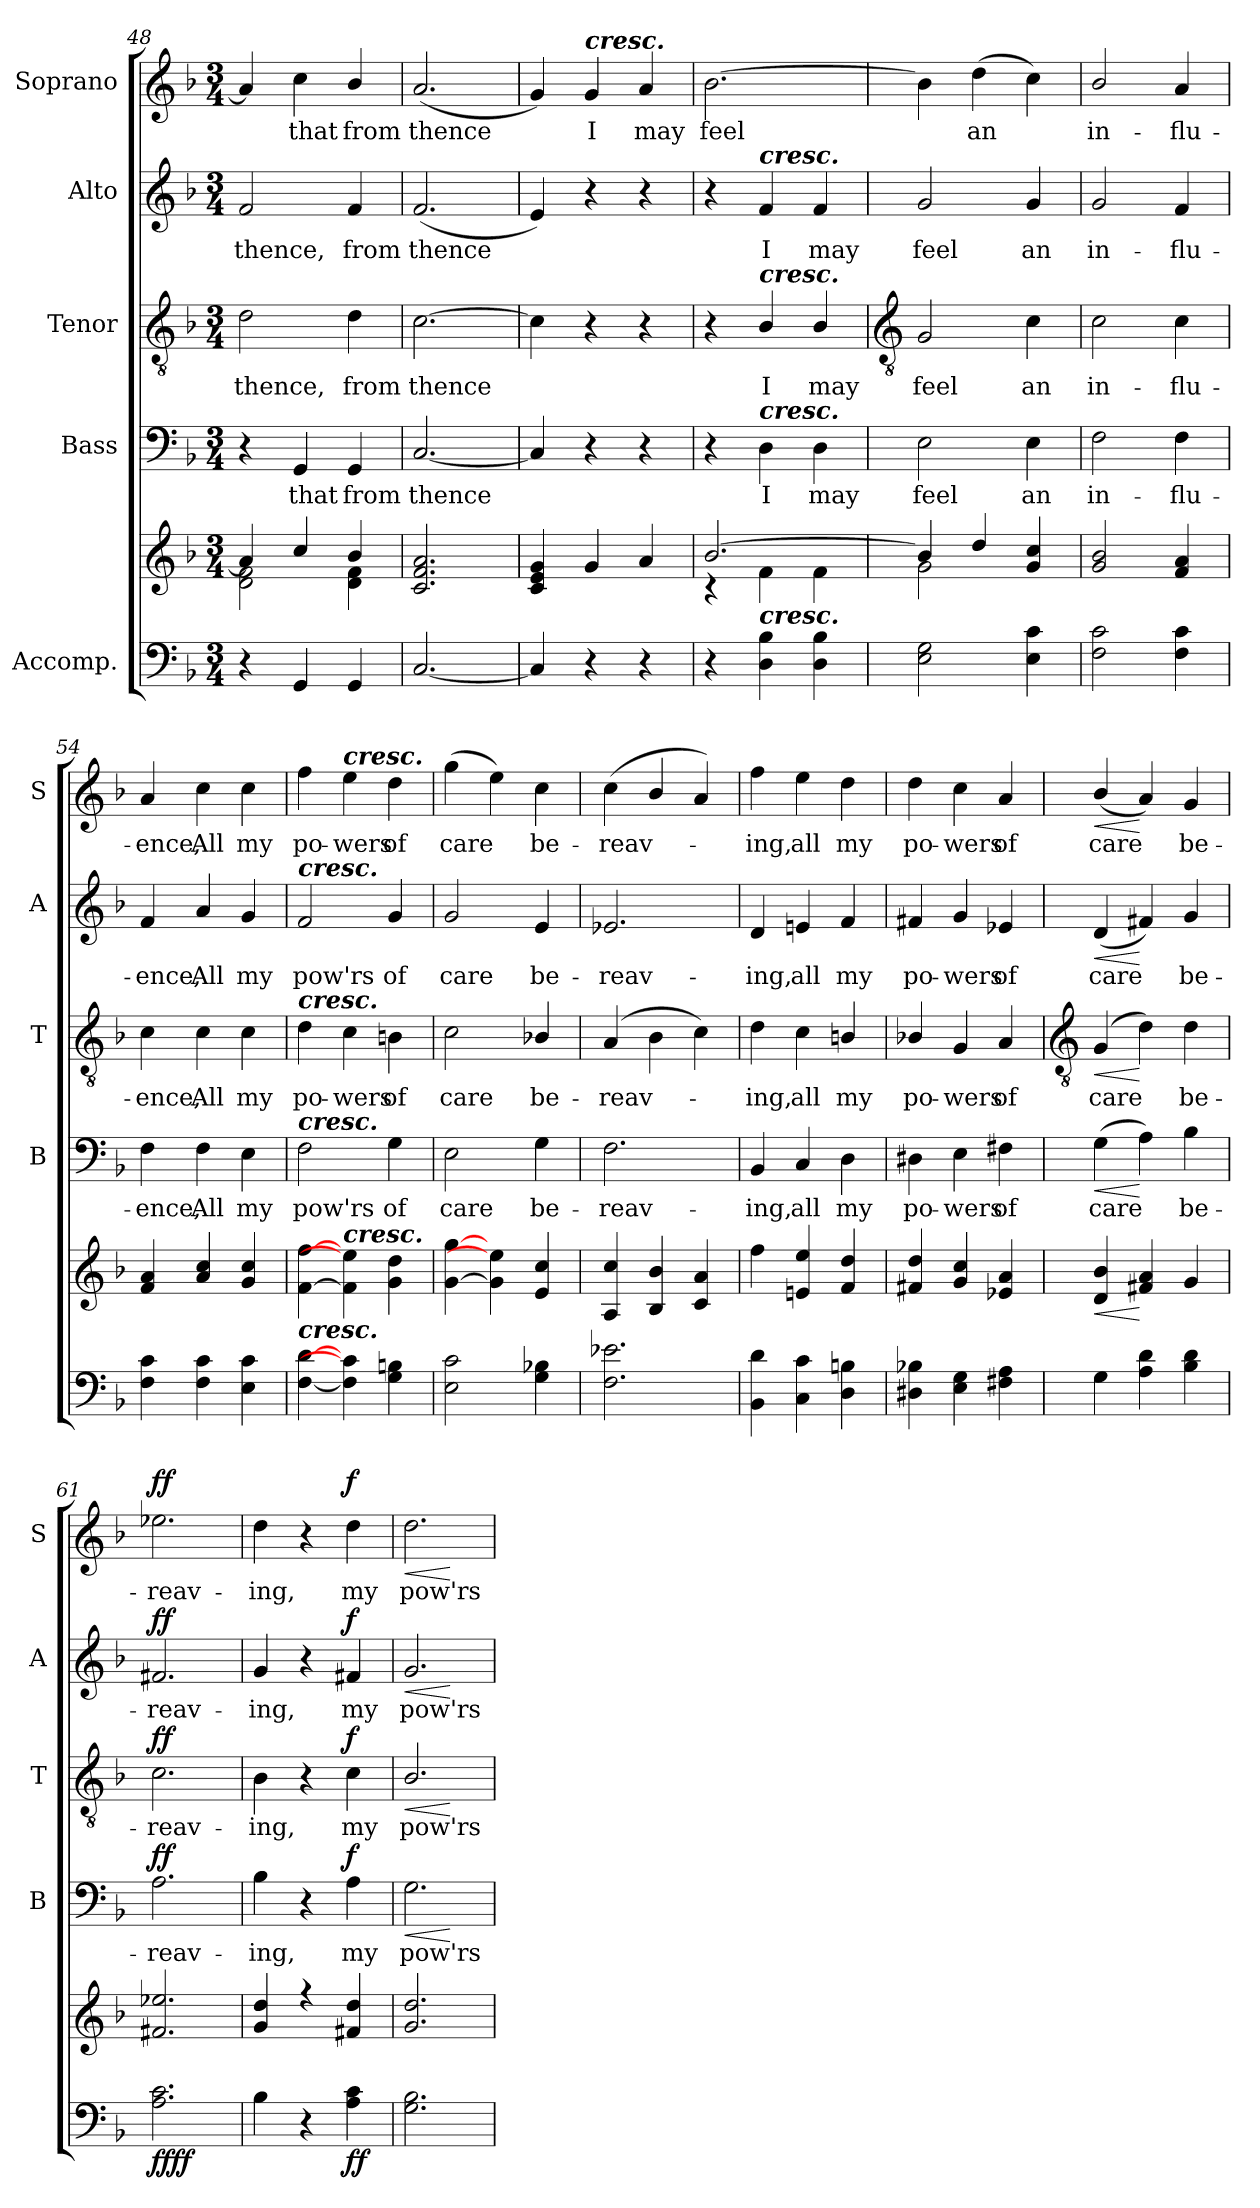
**kern	**kern	**dynam	**kern	**text	**dynam	**kern	**text	**dynam	**kern	**text	**dynam	**kern	**text	**dynam
*part5	*part5	*part5	*part4	*part4	*part4	*part3	*part3	*part3	*part2	*part2	*part2	*part1	*part1	*part1
*staff6	*staff5	*staff5/6	*staff4	*staff4	*staff4	*staff3	*staff3	*staff3	*staff2	*staff2	*staff2	*staff1	*staff1	*staff1
*I"Accomp.	*	*	*I"Bass	*	*	*I"Tenor	*	*	*I"Alto	*	*	*I"Soprano	*	*
*	*	*	*I'B	*	*	*I'T	*	*	*I'A	*	*	*I'S	*	*
*clefF4	*clefG2	*	*clefF4	*	*	*clefGv2	*	*	*clefG2	*	*	*clefG2	*	*
*k[b-]	*k[b-]	*	*k[b-]	*	*	*k[b-]	*	*	*k[b-]	*	*	*k[b-]	*	*
*F:	*F:	*	*F:	*	*	*F:	*	*	*F:	*	*	*F:	*	*
*M3/4	*M3/4	*	*M3/4	*	*	*M3/4	*	*	*M3/4	*	*	*M3/4	*	*
=48	=48	=48	=48	=48	=48	=48	=48	=48	=48	=48	=48	=48	=48	=48
*	*^	*	*	*	*	*	*	*	*	*	*	*	*	*
!	!	!	!	!	!	!	!	!LO:LY:b	!	!	!LO:LY:b	!	!	!	!
4r	4a/]	2d\ 2f\	.	4r	.	.	2d	thence,	.	2f	thence,	.	4a]	.	.
!	!	!	!	!	!LO:LY:b	!	!	!	!	!	!	!	!	!LO:LY:b	!
4GG	4cc/	.	.	4GG	that	.	.	.	.	.	.	.	4cc	that	.
!	!	!	!	!	!LO:LY:b	!	!	!LO:LY:b	!	!	!LO:LY:b	!	!	!LO:LY:b	!
4GG	4b-/	4d\ 4f\	.	4GG	from	.	4d	from	.	4f	from	.	4b-/	from	.
=49	=49	=49	=49	=49	=49	=49	=49	=49	=49	=49	=49	=49	=49	=49	=49
!	!	!LO:N:vis=1	!	!	!LO:LY:b	!	!	!LO:LY:b	!	!	!LO:LY:b	!	!	!LO:LY:b	!
[2.C	2.c/ 2.f/ 2.a/	2.ryy	.	[2.C	thence	.	[2.c	thence	.	(<2.f	thence	.	(<2.a	thence	.
=50	=50	=50	=50	=50	=50	=50	=50	=50	=50	=50	=50	=50	=50	=50	=50
!	!	!LO:N:vis=1	!	!	!	!	!	!	!	!	!	!	!	!	!
4C]	4c/ 4e/ 4g/	2.ryy	.	4C]	.	.	4c]	.	.	4e)	.	.	4g)	.	.
!	!	!	!	!	!	!	!	!	!	!	!	!	!LO:TX:a:Bi:t=cresc.	!	!
!	!	!	!	!	!	!	!	!	!	!	!	!	!	!LO:LY:b	!
4r	4g/	.	.	4r	.	.	4r	.	.	4r	.	.	4g	I	.
!	!	!	!	!	!	!	!	!	!	!	!	!	!	!LO:LY:b	!
4r	4a/	.	.	4r	.	.	4r	.	.	4r	.	.	4a	may	.
=51	=51	=51	=51	=51	=51	=51	=51	=51	=51	=51	=51	=51	=51	=51	=51
!	!	!	!	!	!	!	!	!	!	!	!	!	!	!LO:LY:b	!
4r	[2.b-/	4r	.	4r	.	.	4r	.	.	4r	.	.	[2.b-	feel	.
!	!	!	!	!	!	!	!	!	!	!LO:TX:a:Bi:t=cresc.	!	!	!	!	!
!	!	!	!	!	!	!	!LO:TX:a:Bi:t=cresc.	!	!	!	!	!	!	!	!
!	!	!	!	!LO:TX:a:Bi:t=cresc.	!	!	!	!	!	!	!	!	!	!	!
!LO:TX:a:Bi:t=cresc.	!	!	!	!	!	!	!	!	!	!	!	!	!	!	!
!	!	!	!	!	!LO:LY:b	!	!	!LO:LY:b	!	!	!LO:LY:b	!	!	!	!
4D 4B-	.	4f\	.	4D	I	.	4B-/	I	.	4f	I	.	.	.	.
!	!	!	!	!	!LO:LY:b	!	!	!LO:LY:b	!	!	!LO:LY:b	!	!	!	!
4D 4B-	.	4f\	.	4D	may	.	4B-/	may	.	4f	may	.	.	.	.
!!LO:LB:g=z
=52	=52	=52	=52	=52	=52	=52	=52	=52	=52	=52	=52	=52	=52	=52	=52
*	*	*	*	*	*	*	*clefGv2	*	*	*	*	*	*	*	*
!	!	!	!	!	!LO:LY:b	!	!	!LO:LY:b	!	!	!LO:LY:b	!	!	!	!
2E 2G	4b-/]	2g\	.	2E	feel	.	2G	feel	.	2g	feel	.	4b-]	.	.
!	!	!	!	!	!	!	!	!	!	!	!	!	!	!LO:LY:b	!
.	4dd/	.	.	.	.	.	.	.	.	.	.	.	(>4dd	an	.
!	!	!	!	!	!LO:LY:b	!	!	!LO:LY:b	!	!	!LO:LY:b	!	!	!	!
4E 4c	4g/ 4cc/	4ryy	.	4E	an	.	4c	an	.	4g	an	.	4cc)	.	.
=53	=53	=53	=53	=53	=53	=53	=53	=53	=53	=53	=53	=53	=53	=53	=53
!	!	!LO:N:vis=1	!	!	!LO:LY:b	!	!	!LO:LY:b	!	!	!LO:LY:b	!	!	!LO:LY:b	!
2F 2c	2g/ 2b-/	2.ryy	.	2F	in-	.	2c	in-	.	2g	in-	.	2b-/	in-	.
!	!	!	!	!	!LO:LY:b	!	!	!LO:LY:b	!	!	!LO:LY:b	!	!	!LO:LY:b	!
4F 4c	4f/ 4a/	.	.	4F	-flu-	.	4c	-flu-	.	4f	-flu-	.	4a	-flu-	.
=54	=54	=54	=54	=54	=54	=54	=54	=54	=54	=54	=54	=54	=54	=54	=54
!	!	!LO:N:vis=1	!	!	!LO:LY:b	!	!	!LO:LY:b	!	!	!LO:LY:b	!	!	!LO:LY:b	!
4F 4c	4f/ 4a/	2.ryy	.	4F	-ence,	.	4c	-ence,	.	4f	-ence,	.	4a	-ence,	.
!	!	!	!	!	!LO:LY:b	!	!	!LO:LY:b	!	!	!LO:LY:b	!	!	!LO:LY:b	!
4F 4c	4a/ 4cc/	.	.	4F	All	.	4c	All	.	4a	All	.	4cc	All	.
!	!	!	!	!	!LO:LY:b	!	!	!LO:LY:b	!	!	!LO:LY:b	!	!	!LO:LY:b	!
4E 4c	4g/ 4cc/	.	.	4E	my	.	4c	my	.	4g	my	.	4cc	my	.
=55	=55	=55	=55	=55	=55	=55	=55	=55	=55	=55	=55	=55	=55	=55	=55
!	!	!	!	!	!	!	!	!	!	!LO:TX:a:Bi:t=cresc.	!	!	!	!	!
!	!	!	!	!	!	!	!LO:TX:a:Bi:t=cresc.	!	!	!	!	!	!	!	!
!	!	!	!	!LO:TX:a:Bi:t=cresc.	!	!	!	!	!	!	!	!	!	!	!
!LO:TX:a:Bi:t=cresc.	!	!	!	!	!	!	!	!	!	!	!	!	!	!	!
!	!	!LO:N:vis=1	!	!	!LO:LY:b	!	!	!LO:LY:b	!	!	!LO:LY:b	!	!	!LO:LY:b	!
[4F [4d	[4f\ [4ff\	2.ryy	.	2F	pow'rs	.	4d	po-	.	2f	pow'rs	.	4ff	po-	.
!	!	!	!	!	!	!	!	!	!	!	!	!	!LO:TX:a:Bi:t=cresc.	!	!
!	!LO:TX:a:Bi:t=cresc.	!	!	!	!	!	!	!	!	!	!	!	!	!	!
!	!	!	!	!	!	!	!	!LO:LY:b	!	!	!	!	!	!LO:LY:b	!
4F] 4c]	4f\] 4ee\]	.	.	.	.	.	4c	-wers	.	.	.	.	4ee	-wers	.
!	!	!	!	!	!LO:LY:b	!	!	!LO:LY:b	!	!	!LO:LY:b	!	!	!LO:LY:b	!
4G 4Bn	4g\ 4dd\	.	.	4G	of	.	4Bn	of	.	4g	of	.	4dd	of	.
=56	=56	=56	=56	=56	=56	=56	=56	=56	=56	=56	=56	=56	=56	=56	=56
!	!	!LO:N:vis=1	!	!	!LO:LY:b	!	!	!LO:LY:b	!	!	!LO:LY:b	!	!	!LO:LY:b	!
2E 2c	[4g\ [4gg\	2.ryy	.	2E	care	.	2c	care	.	2g	care	.	(>4gg	care	.
.	4g\] 4ee\]	.	.	.	.	.	.	.	.	.	.	.	4ee)	.	.
!	!	!	!	!	!LO:LY:b	!	!	!LO:LY:b	!	!	!LO:LY:b	!	!	!LO:LY:b	!
4G 4B-X	4e/ 4cc/	.	.	4G	be-	.	4B-X/	be-	.	4e	be-	.	4cc	be-	.
=57	=57	=57	=57	=57	=57	=57	=57	=57	=57	=57	=57	=57	=57	=57	=57
!	!	!LO:N:vis=1	!	!	!LO:LY:b	!	!	!LO:LY:b	!	!	!LO:LY:b	!	!	!LO:LY:b	!
2.F 2.e-X	4A/ 4cc/	2.ryy	.	2.F	-reav-	.	(>4A	-reav-	.	2.e-X	-reav-	.	(<4cc	-reav-	.
.	4B-/ 4b-/	.	.	.	.	.	4B-	.	.	.	.	.	4b-/	.	.
.	4c/ 4a/	.	.	.	.	.	4c)	.	.	.	.	.	4a)	.	.
=58	=58	=58	=58	=58	=58	=58	=58	=58	=58	=58	=58	=58	=58	=58	=58
!	!	!LO:N:vis=1	!	!	!LO:LY:b	!	!	!LO:LY:b	!	!	!LO:LY:b	!	!	!LO:LY:b	!
4BB- 4d	4ff\	2.ryy	.	4BB-	-ing,	.	4d	ing,	.	4d	-ing,	.	4ff	ing,	.
!	!	!	!	!	!LO:LY:b	!	!	!LO:LY:b	!	!	!LO:LY:b	!	!	!LO:LY:b	!
4C 4c	4en/ 4ee/	.	.	4C	all	.	4c	all	.	4en	all	.	4ee	all	.
!	!	!	!	!	!LO:LY:b	!	!	!LO:LY:b	!	!	!LO:LY:b	!	!	!LO:LY:b	!
4D 4Bn	4f/ 4dd/	.	.	4D	my	.	4Bn/	my	.	4f	my	.	4dd	my	.
=59	=59	=59	=59	=59	=59	=59	=59	=59	=59	=59	=59	=59	=59	=59	=59
!	!	!LO:N:vis=1	!	!	!LO:LY:b	!	!	!LO:LY:b	!	!	!LO:LY:b	!	!	!LO:LY:b	!
4D#X 4B-X	4f#X/ 4dd/	2.ryy	.	4D#X	po-	.	4B-X/	po-	.	4f#X	po-	.	4dd	po-	.
!	!	!	!	!	!LO:LY:b	!	!	!LO:LY:b	!	!	!LO:LY:b	!	!	!LO:LY:b	!
4E 4G	4g/ 4cc/	.	.	4E	-wers	.	4G	-wers	.	4g	-wers	.	4cc	-wers	.
!	!	!	!	!	!LO:LY:b	!	!	!LO:LY:b	!	!	!LO:LY:b	!	!	!LO:LY:b	!
4F#X 4A	4e-X/ 4a/	.	.	4F#X	of	.	4A	of	.	4e-X	of	.	4a	of	.
!!LO:LB:g=z
=60	=60	=60	=60	=60	=60	=60	=60	=60	=60	=60	=60	=60	=60	=60	=60
*	*	*	*	*	*	*	*clefGv2	*	*	*	*	*	*	*	*
!	!	!LO:N:vis=1	!LO:HP:b	!	!LO:LY:b	!LO:HP:b	!	!LO:LY:b	!LO:HP:b	!	!LO:LY:b	!LO:HP:b	!	!LO:LY:b	!LO:HP:b
4G	4d/ 4b-/	2.ryy	<	(>4G	care	<	(<4G	care	<	(<4d	care	<	(<4b-/	care	<
4A 4d	4f#X/ 4a/	.	[	4A)	.	[	4d)	.	[	4f#X)	.	[	4a)	.	[
!	!	!	!	!	!LO:LY:b	!	!	!LO:LY:b	!	!	!LO:LY:b	!	!	!LO:LY:b	!
4B- 4d	4g/	.	.	4B-	be-	.	4d	be-	.	4g	be-	.	4g	be-	.
=61	=61	=61	=61	=61	=61	=61	=61	=61	=61	=61	=61	=61	=61	=61	=61
!	!	!LO:N:vis=1	!LO:DY:b=2	!	!LO:LY:b	!	!	!LO:LY:b	!	!	!LO:LY:b	!	!	!LO:LY:b	!
!	!	!	!LO:DY:n=1:b	!	!	!LO:DY:b	!	!	!LO:DY:b	!	!	!LO:DY:b	!	!	!LO:DY:b
2.A 2.c	2.f#X/ 2.ee-X/	2.ryy	ff ff	2.A	reav-	ff	2.c	reav-	ff	2.f#X	reav-	ff	2.ee-X	reav-	ff
=62	=62	=62	=62	=62	=62	=62	=62	=62	=62	=62	=62	=62	=62	=62	=62
!	!	!LO:N:vis=1	!	!	!LO:LY:b	!	!	!LO:LY:b	!	!	!LO:LY:b	!	!	!LO:LY:b	!
4B-	4g/ 4dd/	2.ryy	.	4B-	-ing,	.	4B-	-ing,	.	4g	-ing,	.	4dd	-ing,	.
4r	4r	.	.	4r	.	.	4r	.	.	4r	.	.	4r	.	.
!	!	!	!LO:DY:b=2	!	!LO:LY:b	!	!	!LO:LY:b	!	!	!LO:LY:b	!	!	!LO:LY:b	!
!	!	!	!LO:DY:n=1:b	!	!	!LO:DY:b	!	!	!LO:DY:b	!	!	!LO:DY:b	!	!	!LO:DY:b
4A 4c	4f#X/ 4dd/	.	f f	4A	my	f	4c	my	f	4f#X	my	f	4dd	my	f
=63	=63	=63	=63	=63	=63	=63	=63	=63	=63	=63	=63	=63	=63	=63	=63
!	!	!LO:N:vis=1	!LO:HP:b	!	!LO:LY:b	!LO:HP:b	!	!LO:LY:b	!LO:HP:b	!	!LO:LY:b	!LO:HP:b	!	!LO:LY:b	!LO:HP:b
2.G 2.B-	2.g/ 2.dd/	2.ryy	<	2.G	pow'rs	<	2.B-/	pow'rs	<	2.g	pow'rs	<	2.dd	pow'rs	<
*	*v	*v	*	*	*	*	*	*	*	*	*	*	*	*	*
.	.	[	.	.	[	.	.	[	.	.	[	.	.	[
=	=	=	=	=	=	=	=	=	=	=	=	=	=	=
*-	*-	*-	*-	*-	*-	*-	*-	*-	*-	*-	*-	*-	*-	*-
